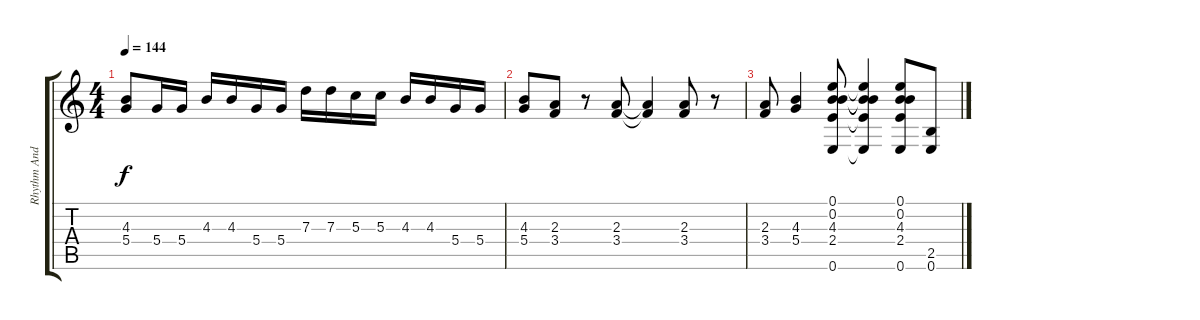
\track ("Rhythm And Fill Guitar" "Rhythm And") {instrument distortionguitar}
\staff {score tabs}
\tuning (E4 B3 G3 D3 A2 E2) {hide}
\ts (4 4)
\tempo 144
\clef g2
\ks c
(4.3{t} 5.4{t}).8{dy f} 5.4.16 5.4.16 4.3.16 4.3.16 5.4.16 5.4.16 7.3.16 7.3.16 5.3.16 5.3.16 4.3.16 4.3.16 5.4.16 5.4.16 |
(4.3 5.4).8 (2.3 3.4).8 r.8 (2.3 3.4).8 (2.3{t} 3.4{t}).4 (2.3 3.4).8 r.8 |
(2.3 3.4).8 (4.3 5.4).4 (0.1 0.2 4.3 2.4 0.6).8 (0.1{t} 0.2{t} 4.3{t} 2.4{t} 0.6{t}).4 (0.1 0.2 4.3 2.4 0.6).8 (2.5 0.6).8
